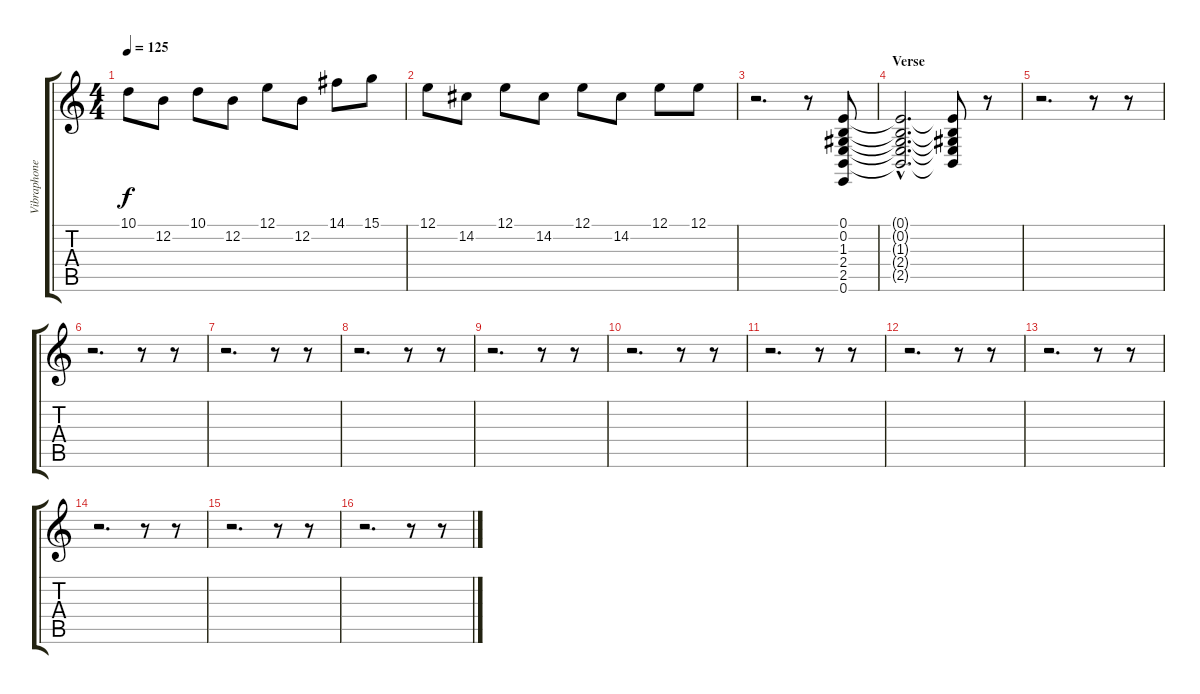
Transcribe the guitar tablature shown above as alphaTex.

\track ("Vibraphone" "Vibraphone") {instrument vibraphone}
\staff {score tabs}
\tuning (E4 B3 G3 D3 A2 E2) {hide}
\ts (4 4)
\tempo 125
\clef g2
\ks c
10.1.8{dy f} 12.2.8 10.1.8 12.2.8 12.1.8 12.2.8 14.1.8 15.1.8 |
12.1.8 14.2.8 12.1.8 14.2.8 12.1.8 14.2.8 12.1.8 12.1.8 |
r.2{d volume 16 instrument overdrivenguitar} r.8 (0.1 0.2 1.3 2.4 2.5 0.6).8{volume 0} |
\section ("" "Verse")
(0.1{hac t} 0.2{hac t} 1.3{hac t} 2.4{hac t} 2.5{hac t}).2{d} (0.1{t} 0.2{t} 1.3{t} 2.4{t} 2.5{t}).8 r.8{volume 5 instrument vibraphone} |
r.2{d} r.8 r.8 |
r.2{d} r.8 r.8 |
r.2{d} r.8 r.8 |
r.2{d} r.8 r.8 |
r.2{d} r.8 r.8 |
r.2{d} r.8 r.8 |
r.2{d} r.8 r.8 |
r.2{d} r.8 r.8 |
r.2{d} r.8 r.8 |
r.2{d} r.8 r.8 |
r.2{d} r.8 r.8 |
r.2{d} r.8 r.8
